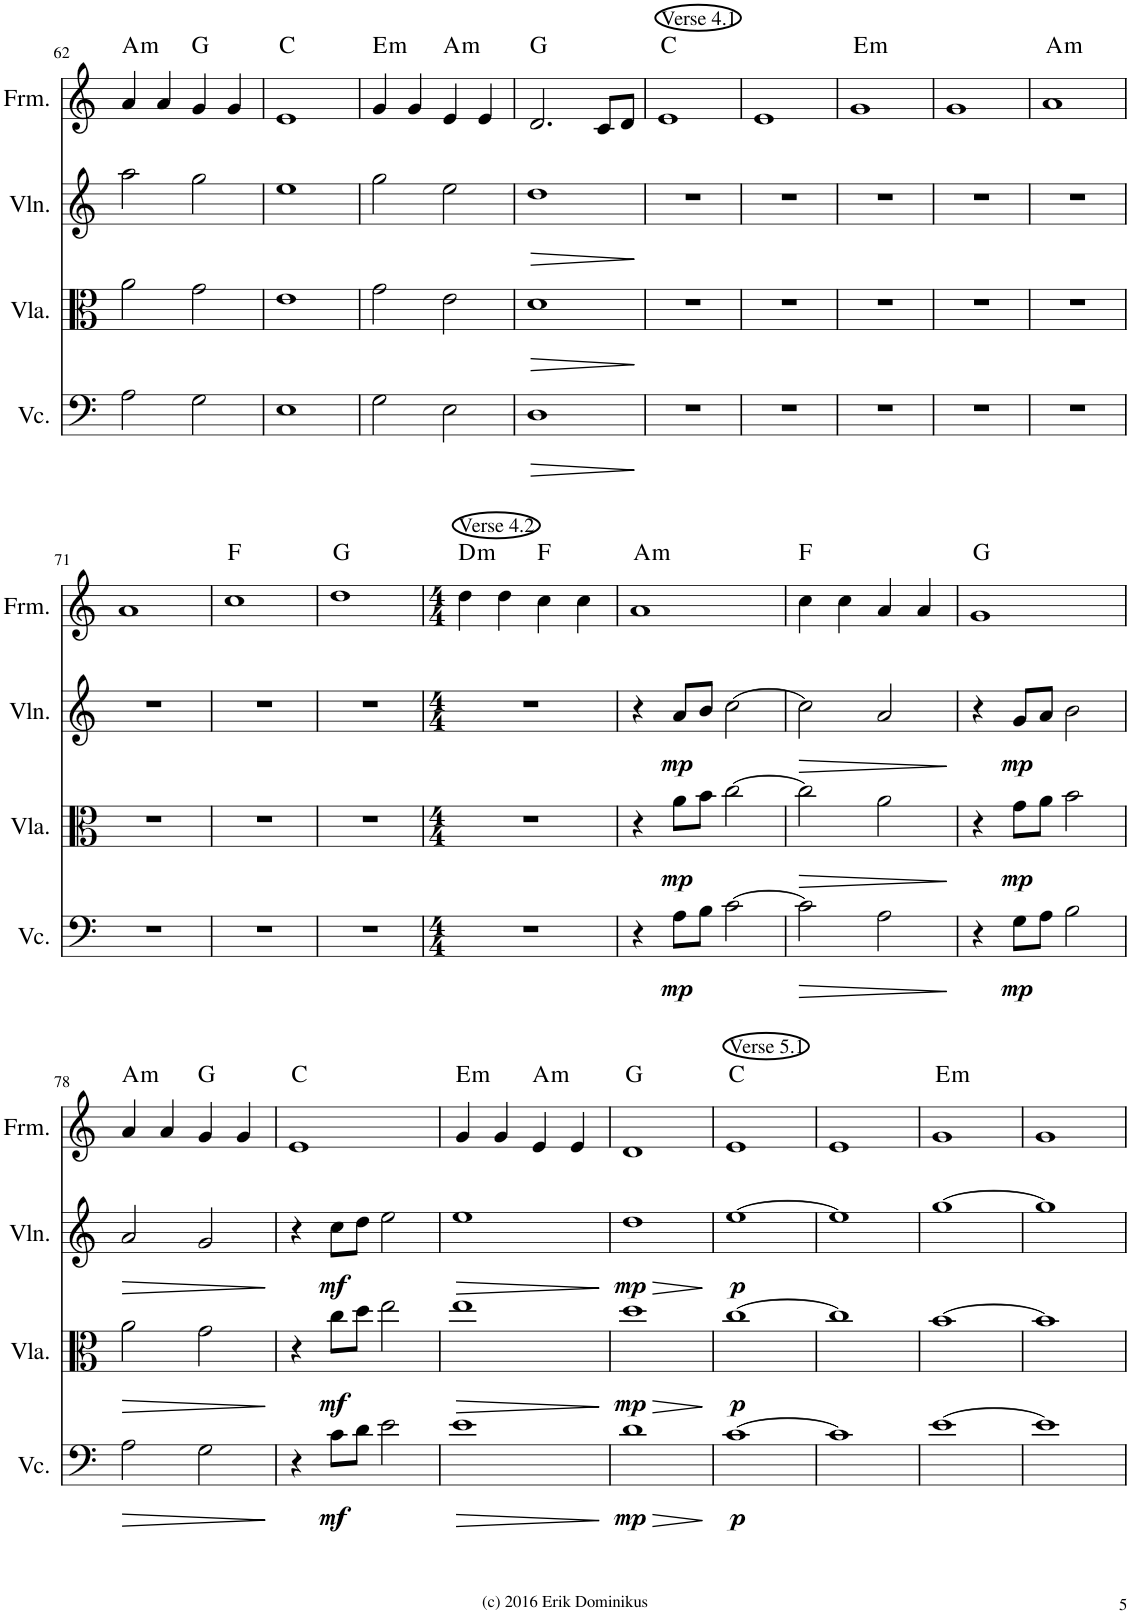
**kern	**dynam	**kern	**dynam	**kern	**dynam	**kern	**harte
*part4	*part4	*part3	*part3	*part2	*part2	*part1	*part1
*staff4	*staff4	*staff3	*staff3	*staff2	*staff2	*staff1	*
*I"Violoncello	*	*I"Viola	*	*I"Violin	*	*I"Form	*
*I'Vc.	*	*I'Vla.	*	*I'Vln.	*	*I'Frm.	*
!!LO:PB:g=z
*clefF4	*	*clefC3	*	*clefG2	*	*clefG2	*
*k[]	*	*k[]	*	*k[]	*	*k[]	*
*M2/2	*	*M2/2	*	*M2/2	*	*M2/2	*
=62	=62	=62	=62	=62	=62	=62	=62
!	!	!	!	!	!	!	!LO:H:kt=m
2A\	.	2a\	.	2aa\	.	4a/	A:min
.	.	.	.	.	.	4a/	.
2G\	.	2g\	.	2gg\	.	4g/	G:maj
.	.	.	.	.	.	4g/	.
=63	=63	=63	=63	=63	=63	=63	=63
1E	.	1e	.	1ee	.	1e	C:maj
=64	=64	=64	=64	=64	=64	=64	=64
!	!	!	!	!	!	!	!LO:H:kt=m
2G\	.	2g\	.	2gg\	.	4g/	E:min
.	.	.	.	.	.	4g/	.
!	!	!	!	!	!	!	!LO:H:kt=m
2E\	.	2e\	.	2ee\	.	4e/	A:min
.	.	.	.	.	.	4e/	.
=65	=65	=65	=65	=65	=65	=65	=65
!	!LO:HP:b	!	!LO:HP:b	!	!LO:HP:b	!	!
1D	>	1d	>	1dd	>	2.d/	G:maj
.	.	.	.	.	.	8c/L	.
.	.	.	.	.	.	8d/J	.
.	]	.	]	.	]	.	.
=66	=66	=66	=66	=66	=66	=66	=66
!	!	!	!	!	!	!LO:TX:a:t=Verse 4.1	!
1r	.	1r	.	1r	.	1e	C:maj
=67	=67	=67	=67	=67	=67	=67	=67
1r	.	1r	.	1r	.	1e	.
=68	=68	=68	=68	=68	=68	=68	=68
!	!	!	!	!	!	!	!LO:H:kt=m
1r	.	1r	.	1r	.	1g	E:min
=69	=69	=69	=69	=69	=69	=69	=69
1r	.	1r	.	1r	.	1g	.
=70	=70	=70	=70	=70	=70	=70	=70
!	!	!	!	!	!	!	!LO:H:kt=m
1r	.	1r	.	1r	.	1a	A:min
!!LO:LB:g=z
=71	=71	=71	=71	=71	=71	=71	=71
1r	.	1r	.	1r	.	1a	.
=72	=72	=72	=72	=72	=72	=72	=72
1r	.	1r	.	1r	.	1cc	F:maj
=73	=73	=73	=73	=73	=73	=73	=73
1r	.	1r	.	1r	.	1dd	G:maj
=74	=74	=74	=74	=74	=74	=74	=74
*M4/4	*	*M4/4	*	*M4/4	*	*M4/4	*
!	!	!	!	!	!	!LO:TX:a:t=Verse 4.2	!LO:H:kt=m
1r	.	1r	.	1r	.	4dd\	D:min
.	.	.	.	.	.	4dd\	.
.	.	.	.	.	.	4cc\	F:maj
.	.	.	.	.	.	4cc\	.
=75	=75	=75	=75	=75	=75	=75	=75
!	!	!	!	!	!	!	!LO:H:kt=m
4r	.	4r	.	4r	.	1a	A:min
!	!LO:DY:b	!	!LO:DY:b	!	!LO:DY:b	!	!
8A\L	mp	8a\L	mp	8a/L	mp	.	.
8B\J	.	8b\J	.	8b/J	.	.	.
[2c\	.	[2cc\	.	[2cc\	.	.	.
=76	=76	=76	=76	=76	=76	=76	=76
!	!LO:HP:b	!	!LO:HP:b	!	!LO:HP:b	!	!
2c\]	>	2cc\]	>	2cc\]	>	4cc\	F:maj
.	.	.	.	.	.	4cc\	.
2A\	.	2a\	.	2a/	.	4a/	.
.	.	.	.	.	.	4a/	.
.	]	.	]	.	]	.	.
=77	=77	=77	=77	=77	=77	=77	=77
4r	.	4r	.	4r	.	1g	G:maj
!	!LO:DY:b	!	!LO:DY:b	!	!LO:DY:b	!	!
8G\L	mp	8g\L	mp	8g/L	mp	.	.
8A\J	.	8a\J	.	8a/J	.	.	.
2B\	.	2b\	.	2b\	.	.	.
!!LO:LB:g=z
=78	=78	=78	=78	=78	=78	=78	=78
!	!LO:HP:b	!	!LO:HP:b	!	!LO:HP:b	!	!LO:H:kt=m
2A\	>	2a\	>	2a/	>	4a/	A:min
.	.	.	.	.	.	4a/	.
2G\	.	2g\	.	2g/	.	4g/	G:maj
.	.	.	.	.	.	4g/	.
.	]	.	]	.	]	.	.
=79	=79	=79	=79	=79	=79	=79	=79
4r	.	4r	.	4r	.	1e	C:maj
!	!LO:DY:b	!	!LO:DY:b	!	!LO:DY:b	!	!
8c\L	mf	8cc\L	mf	8cc\L	mf	.	.
8d\J	.	8dd\J	.	8dd\J	.	.	.
2e\	.	2ee\	.	2ee\	.	.	.
=80	=80	=80	=80	=80	=80	=80	=80
!	!LO:HP:b	!	!LO:HP:b	!	!LO:HP:b	!	!LO:H:kt=m
1e	>	1ee	>	1ee	>	4g/	E:min
.	.	.	.	.	.	4g/	.
!	!	!	!	!	!	!	!LO:H:kt=m
.	.	.	.	.	.	4e/	A:min
.	.	.	.	.	.	4e/	.
.	]	.	]	.	]	.	.
=81	=81	=81	=81	=81	=81	=81	=81
!	!LO:HP:b	!	!LO:HP:b	!	!LO:HP:b	!	!
!	!LO:DY:n=1:b	!	!LO:DY:n=1:b	!	!LO:DY:n=1:b	!	!
1d	> mp	1dd	> mp	1dd	> mp	1d	G:maj
.	]	.	]	.	]	.	.
=82	=82	=82	=82	=82	=82	=82	=82
!	!	!	!	!	!	!LO:TX:a:t=Verse 5.1	!
!	!LO:DY:b	!	!LO:DY:b	!	!LO:DY:b	!	!
[1c	p	[1cc	p	[1ee	p	1e	C:maj
=83	=83	=83	=83	=83	=83	=83	=83
1c]	.	1cc]	.	1ee]	.	1e	.
=84	=84	=84	=84	=84	=84	=84	=84
!	!	!	!	!	!	!	!LO:H:kt=m
[1e	.	[1b	.	[1gg	.	1g	E:min
=85	=85	=85	=85	=85	=85	=85	=85
1e]	.	1b]	.	1gg]	.	1g	.
=	=	=	=	=	=	=	=
*-	*-	*-	*-	*-	*-	*-	*-
